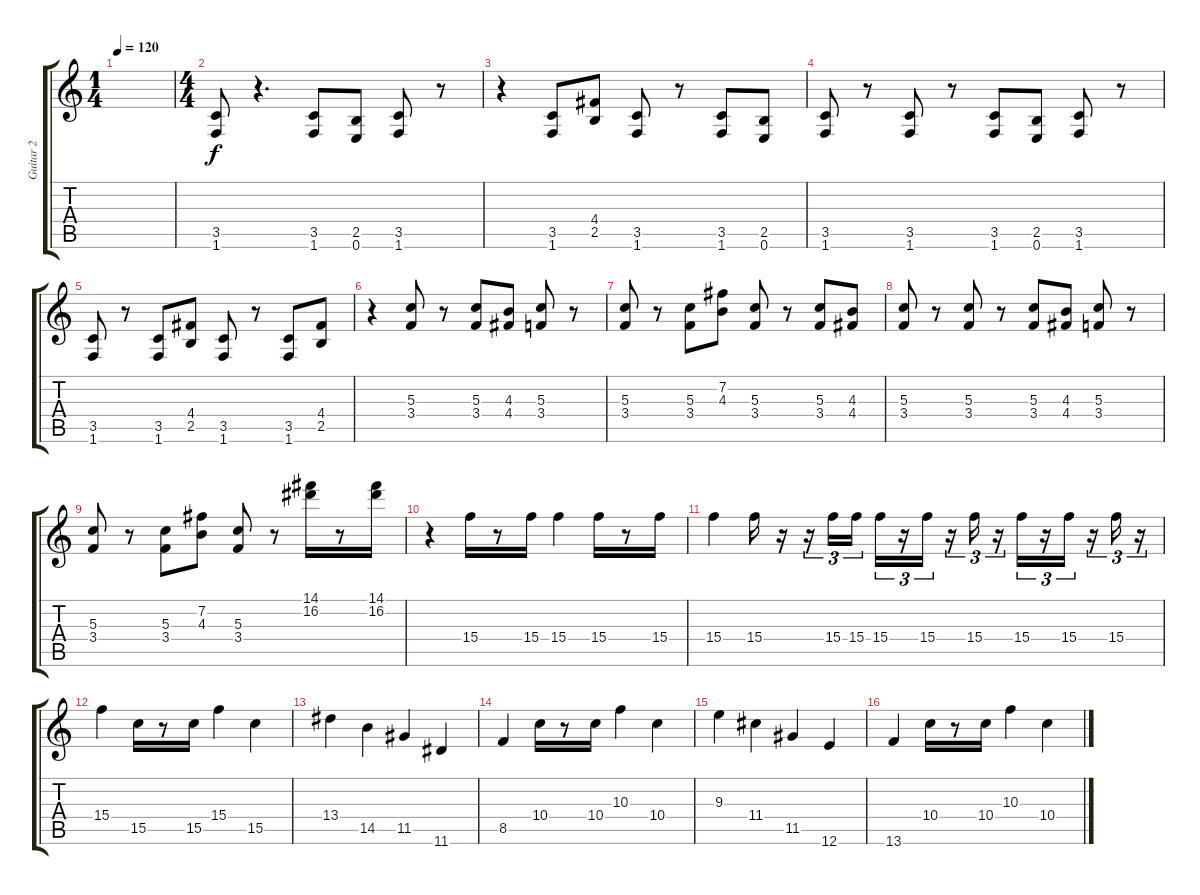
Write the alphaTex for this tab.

\track ("Guitar 2" "Guitar 2") {instrument distortionguitar}
\staff {score tabs}
\tuning (E4 B3 G3 D3 A2 E2) {hide}
\ts (1 4)
\tempo 120
\clef g2
\ks c
|
\ts (4 4)
(3.5 1.6).8 r.4{d} (3.5 1.6).8 (2.5 0.6).8 (3.5 1.6).8 r.8 |
r.4 (3.5 1.6).8 (4.4 2.5).8 (3.5 1.6).8 r.8 (3.5 1.6).8 (2.5 0.6).8 |
(3.5 1.6).8 r.8 (3.5 1.6).8 r.8 (3.5 1.6).8 (2.5 0.6).8 (3.5 1.6).8 r.8 |
(3.5 1.6).8 r.8 (3.5 1.6).8 (4.4 2.5).8 (3.5 1.6).8 r.8 (3.5 1.6).8 (4.4 2.5).8 |
r.4 (5.3 3.4).8 r.8 (5.3 3.4).8 (4.3 4.4).8 (5.3 3.4).8 r.8 |
(5.3 3.4).8 r.8 (5.3 3.4).8 (7.2 4.3).8 (5.3 3.4).8 r.8 (5.3 3.4).8 (4.3 4.4).8 |
(5.3 3.4).8 r.8 (5.3 3.4).8 r.8 (5.3 3.4).8 (4.3 4.4).8 (5.3 3.4).8 r.8 |
(5.3 3.4).8 r.8 (5.3 3.4).8 (7.2 4.3).8 (5.3 3.4).8 r.8 (14.1 16.2).16 r.8 (14.1 16.2).16 |
r.4 15.4.16 r.8 15.4.16 15.4.4 15.4.16 r.8 15.4.16 |
15.4.4 15.4.16 r.16 r.16{tu (3 2)} 15.4.16{tu (3 2)} 15.4.16{tu (3 2)} 15.4.16{tu (3 2)} r.16{tu (3 2)} 15.4.16{tu (3 2)} r.16{tu (3 2)} 15.4.16{tu (3 2)} r.16{tu (3 2)} 15.4.16{tu (3 2)} r.16{tu (3 2)} 15.4.16{tu (3 2)} r.16{tu (3 2)} 15.4.16{tu (3 2)} r.16{tu (3 2)} |
15.4.4 15.5.16 r.8 15.5.16 15.4.4 15.5.4 |
13.4.4 14.5.4 11.5.4 11.6.4 |
8.5.4 10.4.16 r.8 10.4.16 10.3.4 10.4.4 |
9.3.4 11.4.4 11.5.4 12.6.4 |
13.6.4 10.4.16 r.8 10.4.16 10.3.4 10.4.4
